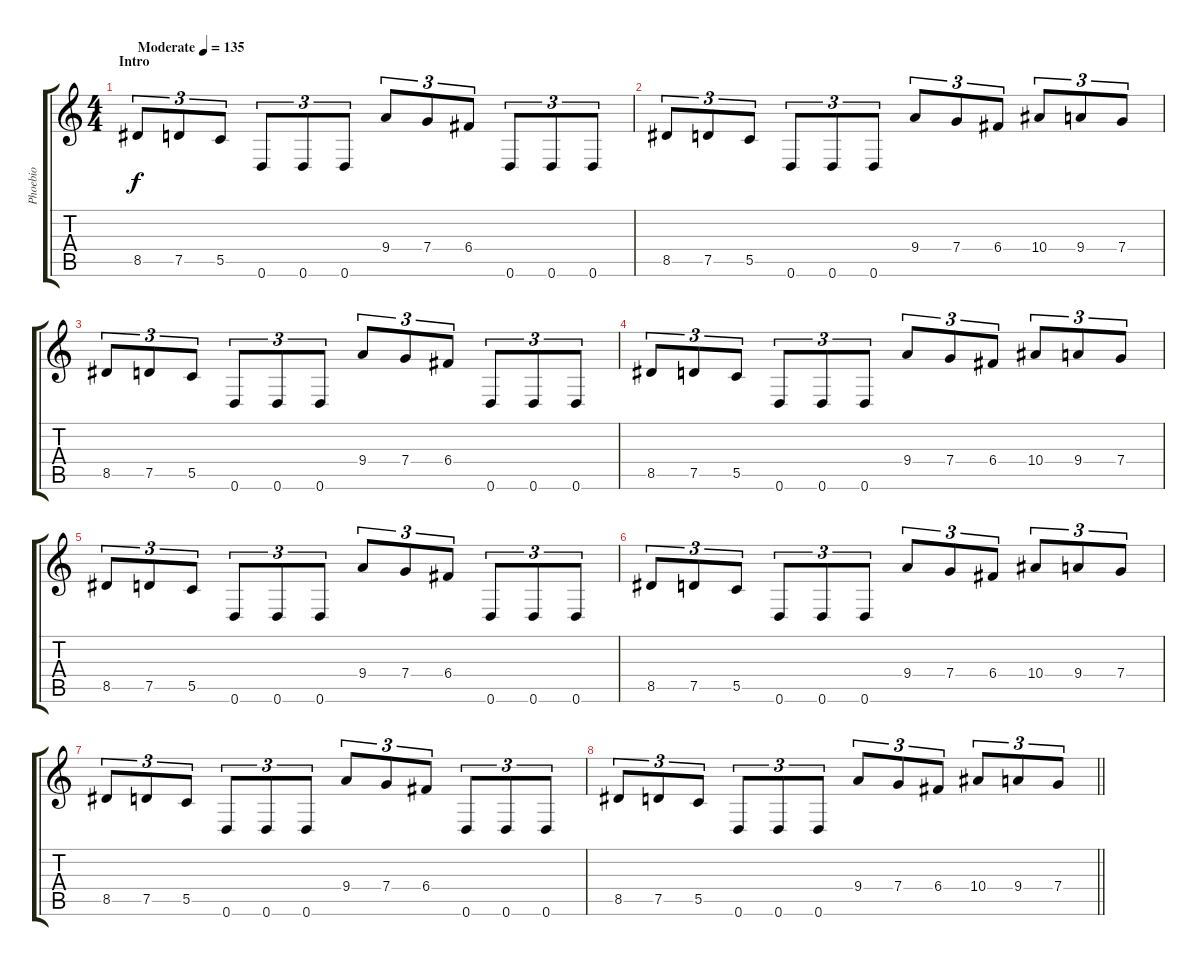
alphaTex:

\track ("Phoebio" "Phoebio") {instrument distortionguitar}
\staff {score tabs}
\tuning (D4 A3 F3 C3 G2 D2) {hide}
\ts (4 4)
\section ("" "Intro")
\tempo (135 "Moderate")
\clef g2
\ks c
8.5.8{tu (3 2) dy f instrument distortionguitar} 7.5.8{tu (3 2)} 5.5.8{tu (3 2)} 0.6.8{tu (3 2)} 0.6.8{tu (3 2)} 0.6.8{tu (3 2)} 9.4.8{tu (3 2)} 7.4.8{tu (3 2)} 6.4.8{tu (3 2)} 0.6.8{tu (3 2)} 0.6.8{tu (3 2)} 0.6.8{tu (3 2)} |
8.5.8{tu (3 2)} 7.5.8{tu (3 2)} 5.5.8{tu (3 2)} 0.6.8{tu (3 2)} 0.6.8{tu (3 2)} 0.6.8{tu (3 2)} 9.4.8{tu (3 2)} 7.4.8{tu (3 2)} 6.4.8{tu (3 2)} 10.4.8{tu (3 2)} 9.4.8{tu (3 2)} 7.4.8{tu (3 2)} |
8.5.8{tu (3 2)} 7.5.8{tu (3 2)} 5.5.8{tu (3 2)} 0.6.8{tu (3 2)} 0.6.8{tu (3 2)} 0.6.8{tu (3 2)} 9.4.8{tu (3 2)} 7.4.8{tu (3 2)} 6.4.8{tu (3 2)} 0.6.8{tu (3 2)} 0.6.8{tu (3 2)} 0.6.8{tu (3 2)} |
8.5.8{tu (3 2)} 7.5.8{tu (3 2)} 5.5.8{tu (3 2)} 0.6.8{tu (3 2)} 0.6.8{tu (3 2)} 0.6.8{tu (3 2)} 9.4.8{tu (3 2)} 7.4.8{tu (3 2)} 6.4.8{tu (3 2)} 10.4.8{tu (3 2)} 9.4.8{tu (3 2)} 7.4.8{tu (3 2)} |
8.5.8{tu (3 2)} 7.5.8{tu (3 2)} 5.5.8{tu (3 2)} 0.6.8{tu (3 2)} 0.6.8{tu (3 2)} 0.6.8{tu (3 2)} 9.4.8{tu (3 2)} 7.4.8{tu (3 2)} 6.4.8{tu (3 2)} 0.6.8{tu (3 2)} 0.6.8{tu (3 2)} 0.6.8{tu (3 2)} |
8.5.8{tu (3 2)} 7.5.8{tu (3 2)} 5.5.8{tu (3 2)} 0.6.8{tu (3 2)} 0.6.8{tu (3 2)} 0.6.8{tu (3 2)} 9.4.8{tu (3 2)} 7.4.8{tu (3 2)} 6.4.8{tu (3 2)} 10.4.8{tu (3 2)} 9.4.8{tu (3 2)} 7.4.8{tu (3 2)} |
8.5.8{tu (3 2)} 7.5.8{tu (3 2)} 5.5.8{tu (3 2)} 0.6.8{tu (3 2)} 0.6.8{tu (3 2)} 0.6.8{tu (3 2)} 9.4.8{tu (3 2)} 7.4.8{tu (3 2)} 6.4.8{tu (3 2)} 0.6.8{tu (3 2)} 0.6.8{tu (3 2)} 0.6.8{tu (3 2)} |
\barLineRight lightlight
8.5.8{tu (3 2)} 7.5.8{tu (3 2)} 5.5.8{tu (3 2)} 0.6.8{tu (3 2)} 0.6.8{tu (3 2)} 0.6.8{tu (3 2)} 9.4.8{tu (3 2)} 7.4.8{tu (3 2)} 6.4.8{tu (3 2)} 10.4.8{tu (3 2)} 9.4.8{tu (3 2)} 7.4.8{tu (3 2)}
